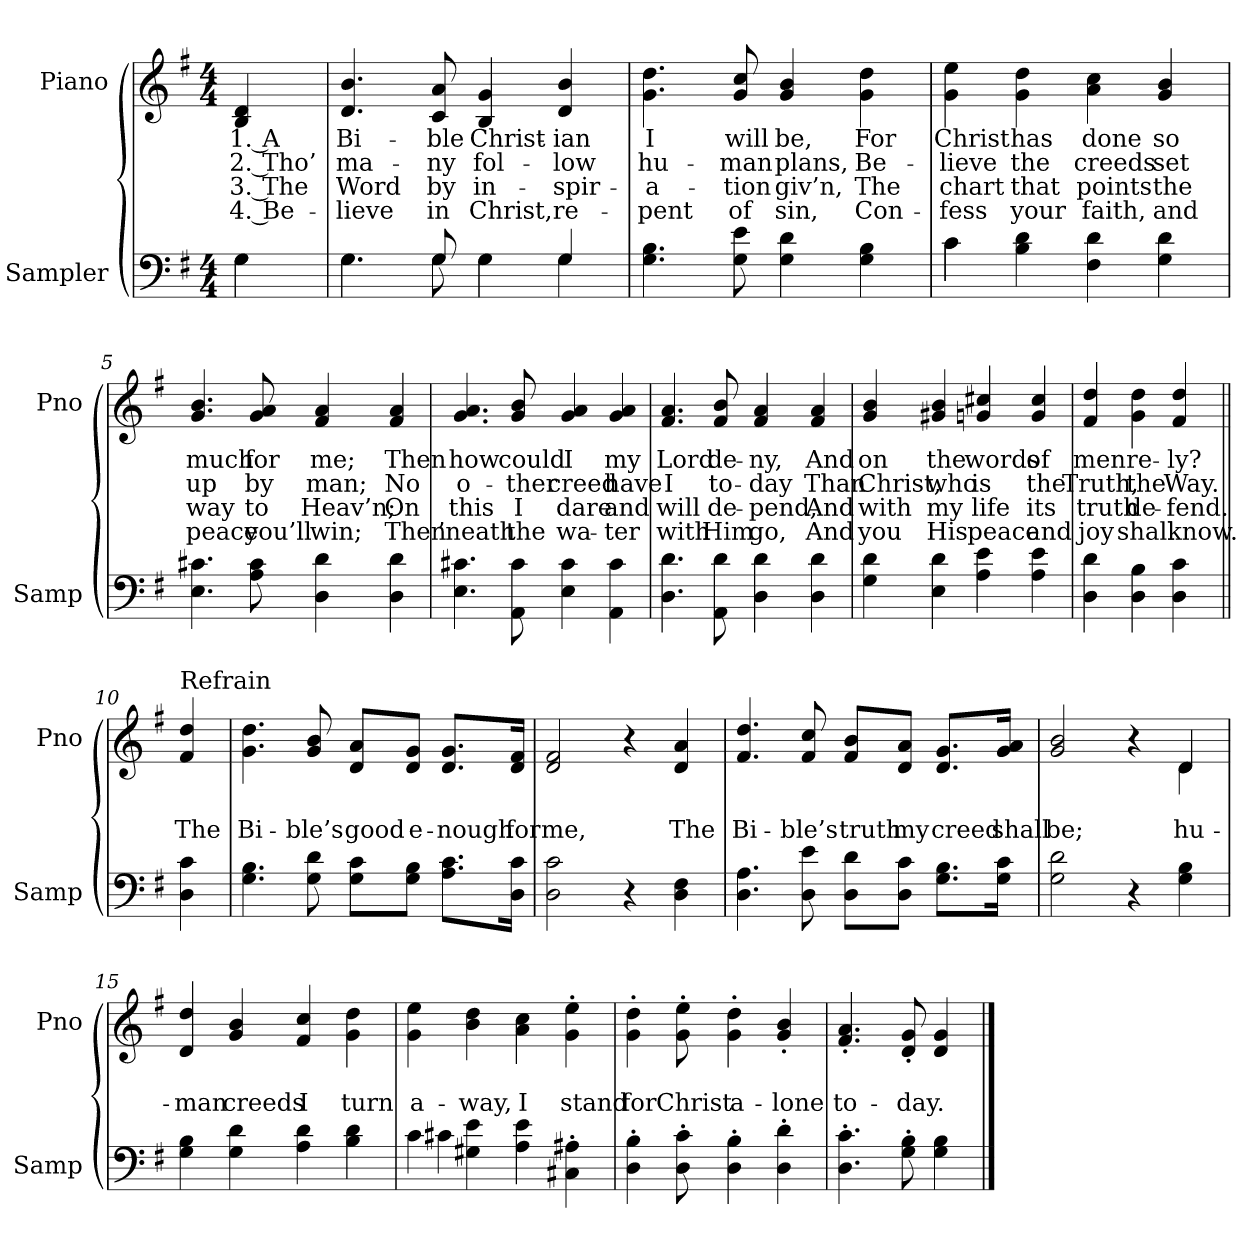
**kern	**kern	**text	**text	**text	**text
*part2	*part1	*part1	*part1	*part1	*part1
*staff2	*staff1	*staff1	*staff1	*staff1	*staff1
*I"Sampler	*I"Piano	*	*	*	*
*I'Samp	*I'Pno	*	*	*	*
*clefF4	*clefG2	*	*	*	*
*k[f#]	*k[f#]	*	*	*	*
*G:	*G:	*	*	*	*
*M4/4	*M4/4	*	*	*	*
=1	=1	=1	=1	=1	=1
*^	*	*	*	*	*
4G\	4G	4B 4d	1. A	2. Tho’	3. The	4. Be-
=2	=2	=2	=2	=2	=2	=2
4.G\	4.G	4.d 4.b	Bi-	ma-	Word	-lieve
8G/	8G	8c 8a	-ble	-ny	by	in
4G\	4G	4B 4g	Christ-	fol-	in-	Christ,
4G/	4G	4d 4b	-ian	-low	-spir-	re-
*v	*v	*	*	*	*	*
=3	=3	=3	=3	=3	=3
4.G 4.B	4.g 4.dd	I	hu-	-a-	-pent
8G 8e	8g 8cc	will	-man	-tion	of
4G 4d	4g 4b	be,	plans,	giv’n,	sin,
4G 4B	4g 4dd	For	Be-	The	Con-
=4	=4	=4	=4	=4	=4
*^	*	*	*	*	*
4c\	4c	4g 4ee	Christ	-lieve	chart	-fess
4B 4d	2.ryy	4g 4dd	has	the	that	your
4F# 4d	.	4a 4cc	done	creeds	points	faith,
4G 4d	.	4g 4b	so	set	the	and
*v	*v	*	*	*	*	*
=5	=5	=5	=5	=5	=5
4.E 4.c#X	4.g 4.b	much	up	way	peace
8A 8c#	8g 8a	for	by	to	you’ll
4D 4d	4f# 4a	me;	man;	Heav’n;	win;
4D 4d	4f# 4a	Then	No	On	Then
=6	=6	=6	=6	=6	=6
4.E 4.c#X	4.g 4.a	how	o-	this	’neath
8AA 8c#	8g 8b	could	-ther	I	the
4E 4c#	4g 4a	I	creed	dare	wa-
4AA 4c#	4g 4a	my	have	and	-ter
=7	=7	=7	=7	=7	=7
4.D 4.d	4.f# 4.a	Lord	I	will	with
8AA 8d	8f# 8b	de-	to-	de-	Him
4D 4d	4f# 4a	-ny,	-day	-pend,	go,
4D 4d	4f# 4a	And	Than	And	And
=8	=8	=8	=8	=8	=8
4G 4d	4g 4b	on	Christ,	with	you
4E 4d	4g#X 4b	the	who	my	His
4A 4e	4gn 4cc#X	words	is	life	peace
4A 4e	4g 4cc#	of	the	its	and
=9	=9	=9	=9	=9	=9
4D 4d	4f# 4dd	men	Truth,	truth	joy
4D 4B	4g 4dd	re-	the	de-	shall
4D 4c	4f# 4dd	-ly?	Way.	-fend.	know.
=10||	=10||	=10||	=10||	=10||	=10||
!	!LO:TX:t=Refrain	!	!	!	!
4D 4c	4f# 4dd	.	The	.	.
=11	=11	=11	=11	=11	=11
4.G 4.B	4.g 4.dd	.	Bi-	.	.
8G 8d	8g 8b	.	-ble’s	.	.
8G\ 8c\L	8d/ 8a/L	.	good	.	.
8G\ 8B\J	8d/ 8g/J	.	e-	.	.
8.A\ 8.c\L	8.d/ 8.g/L	.	-nough	.	.
16D\ 16c\Jk	16d/ 16f#/Jk	.	for	.	.
=12	=12	=12	=12	=12	=12
2D 2c	2d 2f#	.	me,	.	.
4r	4r	.	.	.	.
4D 4F#	4d 4a	.	The	.	.
=13	=13	=13	=13	=13	=13
4.D 4.A	4.f# 4.dd	.	Bi-	.	.
8D 8e	8f# 8cc	.	-ble’s	.	.
8D\ 8d\L	8f#/ 8b/L	.	truth	.	.
8D\ 8c\J	8d/ 8a/J	.	my	.	.
8.G\ 8.B\L	8.d/ 8.g/L	.	creed	.	.
16G\ 16c\Jk	16g/ 16a/Jk	.	shall	.	.
=14	=14	=14	=14	=14	=14
*	*^	*	*	*	*
2G 2d	2g 2b	2.ryy	.	be;	.	.
4r	4r	.	.	.	.	.
4G 4B	4d/	4d	.	hu-	.	.
*	*v	*v	*	*	*	*
=15	=15	=15	=15	=15	=15
4G 4B	4d 4dd	.	-man	.	.
4G 4d	4g 4b	.	creeds	.	.
4A 4d	4f# 4cc	.	I	.	.
4B 4d	4g 4dd	.	turn	.	.
=16	=16	=16	=16	=16	=16
*^	*	*	*	*	*
4c\	4c#	4g 4ee	.	a-	.	.
4G#X 4e	2.ryy	4b 4dd	.	-way,	.	.
4A 4e	.	4a 4cc	.	I	.	.
4C#X' 4A#X'	.	4g' 4ee'	.	stand	.	.
*v	*v	*	*	*	*	*
=17	=17	=17	=17	=17	=17
4D' 4B'	4g' 4dd'	.	for	.	.
8D' 8c'	8g' 8ee'	.	Christ	.	.
4D' 4B'	4g' 4dd'	.	a-	.	.
4D' 4d'	4g' 4b'	.	-lone	.	.
=18	=18	=18	=18	=18	=18
4.D' 4.c'	4.f#' 4.a'	.	to-	.	.
8G' 8B'	8d' 8g'	.	-day.	.	.
4G 4B	4d 4g	.	.	.	.
==	==	==	==	==	==
*-	*-	*-	*-	*-	*-
